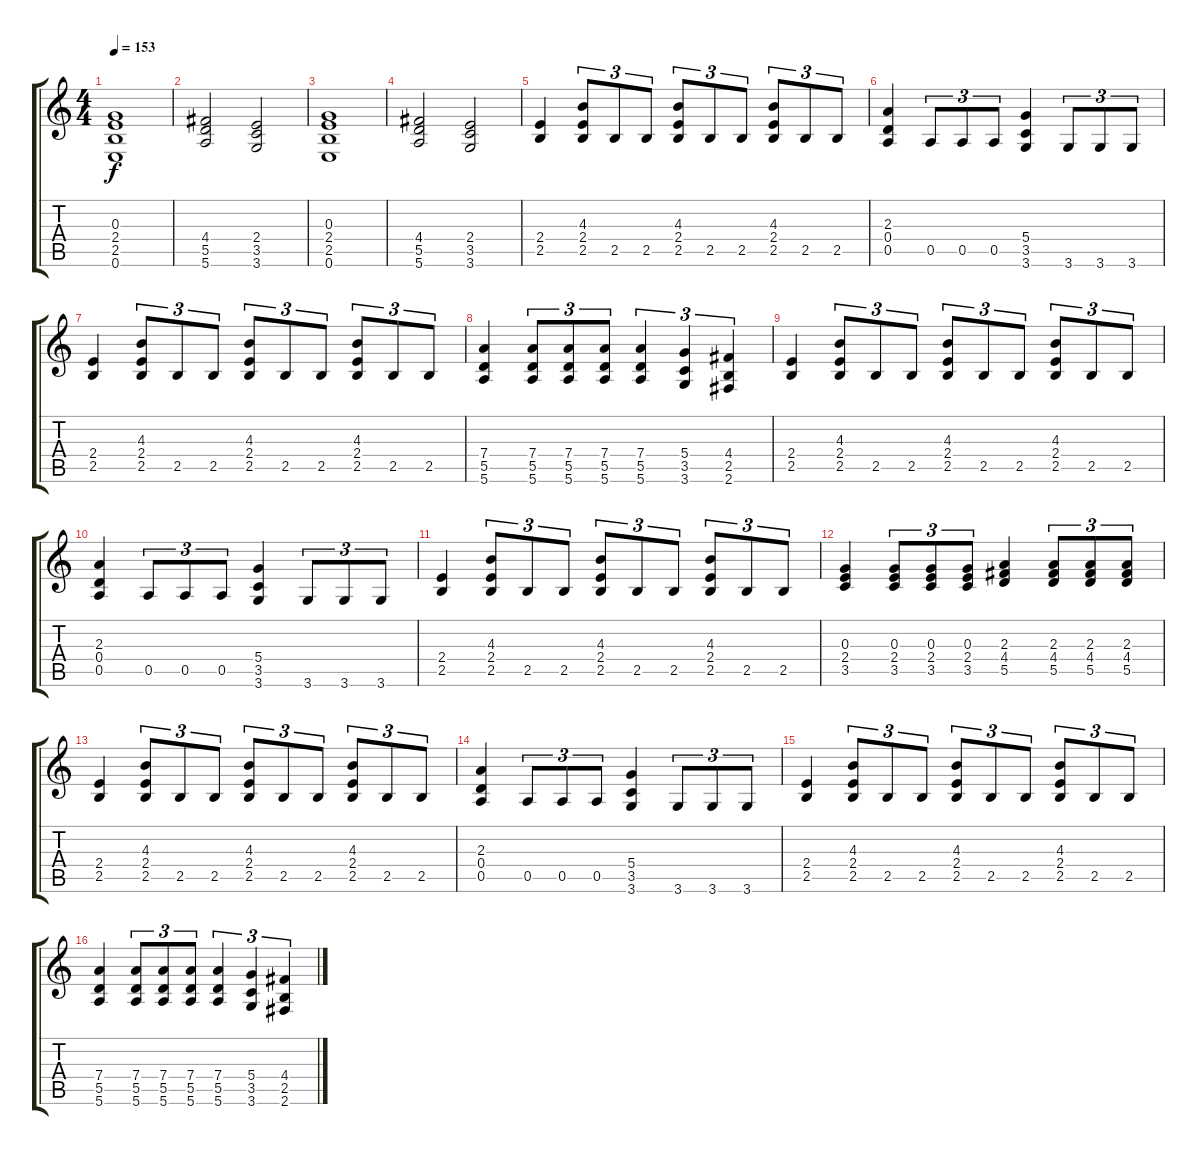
\track "" {instrument overdrivenguitar}
\staff {score tabs}
\tuning (E4 B3 G3 D3 A2 E2) {hide}
\ts (4 4)
\tempo 153
\clef g2
\ks c
(0.3 2.4 2.5 0.6).1{dy f} |
(4.4 5.5 5.6).2 (2.4 3.5 3.6).2 |
(0.3 2.4 2.5 0.6).1 |
(4.4 5.5 5.6).2 (2.4 3.5 3.6).2 |
\section ("" "")
(2.4 2.5).4 (4.3 2.4 2.5).8{tu (3 2)} 2.5.8{tu (3 2)} 2.5.8{tu (3 2)} (4.3 2.4 2.5).8{tu (3 2)} 2.5.8{tu (3 2)} 2.5.8{tu (3 2)} (4.3 2.4 2.5).8{tu (3 2)} 2.5.8{tu (3 2)} 2.5.8{tu (3 2)} |
(2.3 0.4 0.5).4 0.5.8{tu (3 2)} 0.5.8{tu (3 2)} 0.5.8{tu (3 2)} (5.4 3.5 3.6).4 3.6.8{tu (3 2)} 3.6.8{tu (3 2)} 3.6.8{tu (3 2)} |
(2.4 2.5).4 (4.3 2.4 2.5).8{tu (3 2)} 2.5.8{tu (3 2)} 2.5.8{tu (3 2)} (4.3 2.4 2.5).8{tu (3 2)} 2.5.8{tu (3 2)} 2.5.8{tu (3 2)} (4.3 2.4 2.5).8{tu (3 2)} 2.5.8{tu (3 2)} 2.5.8{tu (3 2)} |
(7.4 5.5 5.6).4 (7.4 5.5 5.6).8{tu (3 2)} (7.4 5.5 5.6).8{tu (3 2)} (7.4 5.5 5.6).8{tu (3 2)} (7.4 5.5 5.6).4{tu (3 2)} (5.4 3.5 3.6).4{tu (3 2)} (4.4 2.5 2.6).4{tu (3 2)} |
(2.4 2.5).4 (4.3 2.4 2.5).8{tu (3 2)} 2.5.8{tu (3 2)} 2.5.8{tu (3 2)} (4.3 2.4 2.5).8{tu (3 2)} 2.5.8{tu (3 2)} 2.5.8{tu (3 2)} (4.3 2.4 2.5).8{tu (3 2)} 2.5.8{tu (3 2)} 2.5.8{tu (3 2)} |
(2.3 0.4 0.5).4 0.5.8{tu (3 2)} 0.5.8{tu (3 2)} 0.5.8{tu (3 2)} (5.4 3.5 3.6).4 3.6.8{tu (3 2)} 3.6.8{tu (3 2)} 3.6.8{tu (3 2)} |
(2.4 2.5).4 (4.3 2.4 2.5).8{tu (3 2)} 2.5.8{tu (3 2)} 2.5.8{tu (3 2)} (4.3 2.4 2.5).8{tu (3 2)} 2.5.8{tu (3 2)} 2.5.8{tu (3 2)} (4.3 2.4 2.5).8{tu (3 2)} 2.5.8{tu (3 2)} 2.5.8{tu (3 2)} |
(0.3 2.4 3.5).4 (0.3 2.4 3.5).8{tu (3 2)} (0.3 2.4 3.5).8{tu (3 2)} (0.3 2.4 3.5).8{tu (3 2)} (2.3 4.4 5.5).4 (2.3 4.4 5.5).8{tu (3 2)} (2.3 4.4 5.5).8{tu (3 2)} (2.3 4.4 5.5).8{tu (3 2)} |
\section ("" "")
(2.4 2.5).4 (4.3 2.4 2.5).8{tu (3 2)} 2.5.8{tu (3 2)} 2.5.8{tu (3 2)} (4.3 2.4 2.5).8{tu (3 2)} 2.5.8{tu (3 2)} 2.5.8{tu (3 2)} (4.3 2.4 2.5).8{tu (3 2)} 2.5.8{tu (3 2)} 2.5.8{tu (3 2)} |
(2.3 0.4 0.5).4 0.5.8{tu (3 2)} 0.5.8{tu (3 2)} 0.5.8{tu (3 2)} (5.4 3.5 3.6).4 3.6.8{tu (3 2)} 3.6.8{tu (3 2)} 3.6.8{tu (3 2)} |
(2.4 2.5).4 (4.3 2.4 2.5).8{tu (3 2)} 2.5.8{tu (3 2)} 2.5.8{tu (3 2)} (4.3 2.4 2.5).8{tu (3 2)} 2.5.8{tu (3 2)} 2.5.8{tu (3 2)} (4.3 2.4 2.5).8{tu (3 2)} 2.5.8{tu (3 2)} 2.5.8{tu (3 2)} |
(7.4 5.5 5.6).4 (7.4 5.5 5.6).8{tu (3 2)} (7.4 5.5 5.6).8{tu (3 2)} (7.4 5.5 5.6).8{tu (3 2)} (7.4 5.5 5.6).4{tu (3 2)} (5.4 3.5 3.6).4{tu (3 2)} (4.4 2.5 2.6).4{tu (3 2)}
